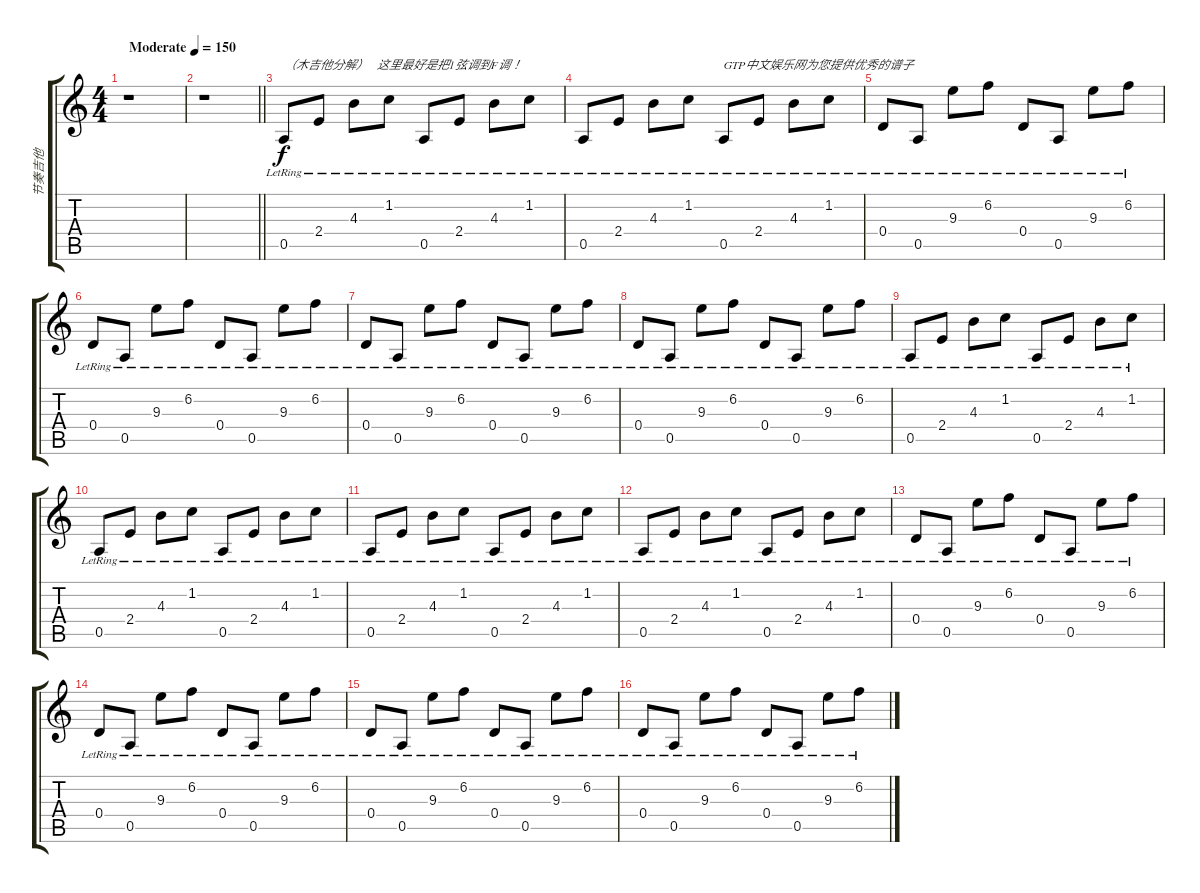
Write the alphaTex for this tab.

\track ("节奏吉他" "节奏吉他") {instrument overdrivenguitar}
\staff {score tabs}
\tuning (E4 B3 G3 D3 A2 E2) {hide}
\ts (4 4)
\tempo (150 "Moderate")
\clef g2
\ks c
r.1{dy f instrument overdrivenguitar} |
\barLineRight lightlight
r.1 |
0.5{lr}.8{txt "（木吉他分解）   这里最好是把1弦调到F调！" volume 10 instrument acousticguitarnylon} 2.4{lr}.8 4.3{lr}.8 1.2{lr}.8 0.5{lr}.8 2.4{lr}.8 4.3{lr}.8 1.2{lr}.8 |
0.5{lr}.8 2.4{lr}.8 4.3{lr}.8 1.2{lr}.8 0.5{lr}.8{txt "GTP中文娱乐网为您提供优秀的谱子"} 2.4{lr}.8 4.3{lr}.8 1.2{lr}.8 |
0.4{lr}.8 0.5{lr}.8 9.3{lr}.8 6.2{lr}.8 0.4{lr}.8 0.5{lr}.8 9.3{lr}.8 6.2{lr}.8 |
0.4{lr}.8 0.5{lr}.8 9.3{lr}.8 6.2{lr}.8 0.4{lr}.8 0.5{lr}.8 9.3{lr}.8 6.2{lr}.8 |
0.4{lr}.8 0.5{lr}.8 9.3{lr}.8 6.2{lr}.8 0.4{lr}.8 0.5{lr}.8 9.3{lr}.8 6.2{lr}.8 |
0.4{lr}.8 0.5{lr}.8 9.3{lr}.8 6.2{lr}.8 0.4{lr}.8 0.5{lr}.8 9.3{lr}.8 6.2{lr}.8 |
0.5{lr}.8 2.4{lr}.8 4.3{lr}.8 1.2{lr}.8 0.5{lr}.8 2.4{lr}.8 4.3{lr}.8 1.2{lr}.8 |
0.5{lr}.8 2.4{lr}.8 4.3{lr}.8 1.2{lr}.8 0.5{lr}.8 2.4{lr}.8 4.3{lr}.8 1.2{lr}.8 |
0.5{lr}.8 2.4{lr}.8 4.3{lr}.8 1.2{lr}.8 0.5{lr}.8 2.4{lr}.8 4.3{lr}.8 1.2{lr}.8 |
0.5{lr}.8 2.4{lr}.8 4.3{lr}.8 1.2{lr}.8 0.5{lr}.8 2.4{lr}.8 4.3{lr}.8 1.2{lr}.8 |
0.4{lr}.8 0.5{lr}.8 9.3{lr}.8 6.2{lr}.8 0.4{lr}.8 0.5{lr}.8 9.3{lr}.8 6.2{lr}.8 |
0.4{lr}.8 0.5{lr}.8 9.3{lr}.8 6.2{lr}.8 0.4{lr}.8 0.5{lr}.8 9.3{lr}.8 6.2{lr}.8 |
0.4{lr}.8 0.5{lr}.8 9.3{lr}.8 6.2{lr}.8 0.4{lr}.8 0.5{lr}.8 9.3{lr}.8 6.2{lr}.8 |
0.4{lr}.8 0.5{lr}.8 9.3{lr}.8 6.2{lr}.8 0.4{lr}.8 0.5{lr}.8 9.3{lr}.8 6.2{lr}.8
